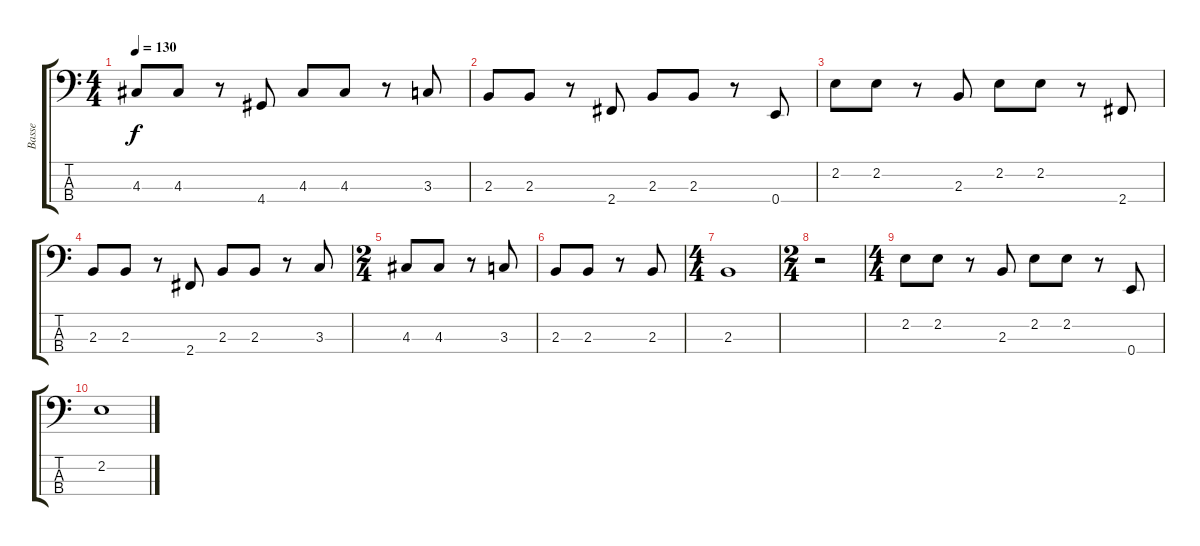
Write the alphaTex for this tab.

\track ("Basse" "Basse") {instrument acousticbass}
\staff {score tabs}
\tuning (G2 D2 A1 E1) {hide}
\ts (4 4)
\tempo 130
\clef f4
\ks c
4.3.8{dy f} 4.3.8 r.8 4.4.8 4.3.8 4.3.8 r.8 3.3.8 |
2.3.8 2.3.8 r.8 2.4.8 2.3.8 2.3.8 r.8 0.4.8 |
2.2.8 2.2.8 r.8 2.3.8 2.2.8 2.2.8 r.8 2.4.8 |
2.3.8 2.3.8 r.8 2.4.8 2.3.8 2.3.8 r.8 3.3.8 |
\ts (2 4)
4.3.8 4.3.8 r.8 3.3.8 |
2.3.8 2.3.8 r.8 2.3.8 |
\ts (4 4)
2.3.1 |
\ts (2 4)
r.2 |
\ts (4 4)
2.2.8 2.2.8 r.8 2.3.8 2.2.8 2.2.8 r.8 0.4.8 |
2.2.1
